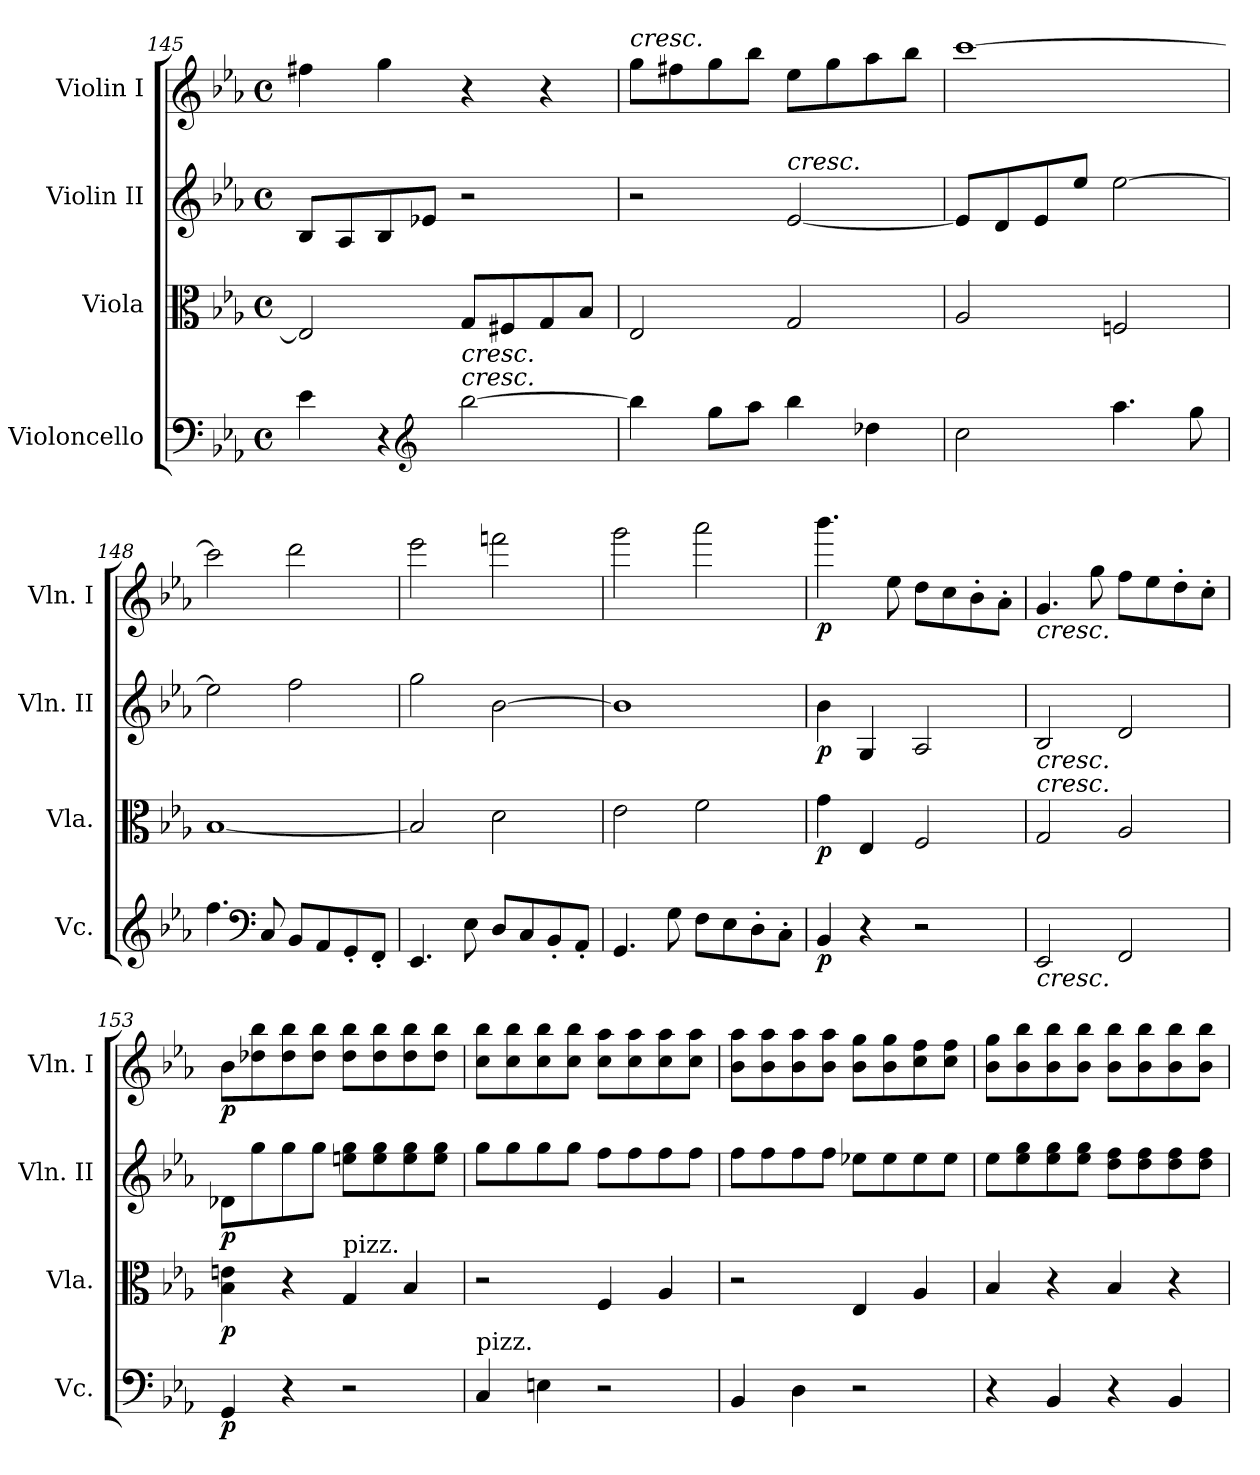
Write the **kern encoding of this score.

**kern	**dynam	**kern	**dynam	**kern	**dynam	**kern	**dynam
*part4	*part4	*part3	*part3	*part2	*part2	*part1	*part1
*staff4	*staff4	*staff3	*staff3	*staff2	*staff2	*staff1	*staff1
*I"Violoncello	*	*I"Viola	*	*I"Violin II	*	*I"Violin I	*
*I'Vc.	*	*I'Vla.	*	*I'Vln. II	*	*I'Vln. I	*
*clefF4	*	*clefC3	*	*clefG2	*	*clefG2	*
*k[b-e-a-]	*	*k[b-e-a-]	*	*k[b-e-a-]	*	*k[b-e-a-]	*
*E-:	*	*E-:	*	*E-:	*	*E-:	*
*M4/4	*	*M4/4	*	*M4/4	*	*M4/4	*
*met(c)	*	*met(c)	*	*met(c)	*	*met(c)	*
=145	=145	=145	=145	=145	=145	=145	=145
4e-\	.	2E-/]	.	8B-/L	.	4ff#X\	.
.	.	.	.	8A-/	.	.	.
4r	.	.	.	8B-/	.	4gg\	.
*clefG2	*	*	*	*	*	*	*
.	.	.	.	8e-X/J	.	.	.
!	!	!LO:TX:b:i:t=cresc.	!	!	!	!	!
!LO:TX:a:i:t=cresc.	!	!	!	!	!	!	!
[2bb-\	.	8G/L	.	2r	.	4r	.
.	.	8F#X/	.	.	.	.	.
.	.	8G/	.	.	.	4r	.
.	.	8B-/J	.	.	.	.	.
=146	=146	=146	=146	=146	=146	=146	=146
!	!	!	!	!	!	!LO:TX:a:i:t=cresc.	!
4bb-\]	.	2E-/	.	2r	.	8gg\L	.
.	.	.	.	.	.	8ff#X\	.
8gg\L	.	.	.	.	.	8gg\	.
8aa-\J	.	.	.	.	.	8bb-\J	.
!	!	!	!	!LO:TX:a:i:t=cresc.	!	!	!
4bb-\	.	2G/	.	[2e-/	.	8ee-\L	.
.	.	.	.	.	.	8gg\	.
4dd-X\	.	.	.	.	.	8aa-\	.
.	.	.	.	.	.	8bb-\J	.
=147	=147	=147	=147	=147	=147	=147	=147
2cc\	.	2A-/	.	8e-/L]	.	[1ccc	.
.	.	.	.	8d/	.	.	.
.	.	.	.	8e-/	.	.	.
.	.	.	.	8ee-/J	.	.	.
4.aa-\	.	2Fn/	.	[2ee-\	.	.	.
8gg\	.	.	.	.	.	.	.
=148	=148	=148	=148	=148	=148	=148	=148
4.ff\	.	[1B-	.	2ee-\]	.	2ccc\]	.
*clefF4	*	*	*	*	*	*	*
8C/	.	.	.	.	.	.	.
8BB-/L	.	.	.	2ff\	.	2ddd\	.
8AA-/	.	.	.	.	.	.	.
8GG'/	.	.	.	.	.	.	.
8FF'/J	.	.	.	.	.	.	.
=149	=149	=149	=149	=149	=149	=149	=149
4.EE-/	.	2B-/]	.	2gg\	.	2eee-\	.
8E-\	.	.	.	.	.	.	.
8D/L	.	2d\	.	[2b-\	.	2fffn\	.
8C/	.	.	.	.	.	.	.
8BB-'/	.	.	.	.	.	.	.
8AA-'/J	.	.	.	.	.	.	.
=150	=150	=150	=150	=150	=150	=150	=150
4.GG/	.	2e-\	.	1b-]	.	2ggg\	.
8G\	.	.	.	.	.	.	.
8F\L	.	2f\	.	.	.	2aaa-\	.
8E-\	.	.	.	.	.	.	.
8D'\	.	.	.	.	.	.	.
8C'\J	.	.	.	.	.	.	.
=151	=151	=151	=151	=151	=151	=151	=151
!	!LO:DY:b	!	!LO:DY:b	!	!LO:DY:b	!	!LO:DY:b
4BB-/	p	4g\	p	4b-\	p	4.bbb-\	p
4r	.	4E-/	.	4G/	.	.	.
.	.	.	.	.	.	8ee-\	.
2r	.	2F/	.	2A-/	.	8dd\L	.
.	.	.	.	.	.	8cc\	.
.	.	.	.	.	.	8b-'\	.
.	.	.	.	.	.	8a-'\J	.
=152	=152	=152	=152	=152	=152	=152	=152
!	!	!	!	!	!	!LO:TX:b:i:t=cresc.	!
!	!	!	!	!LO:TX:b:i:t=cresc.	!	!	!
!	!	!LO:TX:a:i:t=cresc.	!	!	!	!	!
!LO:TX:b:i:t=cresc.	!	!	!	!	!	!	!
2EE-/	.	2G/	.	2B-/	.	4.g/	.
.	.	.	.	.	.	8gg\	.
2FF/	.	2A-/	.	2d/	.	8ff\L	.
.	.	.	.	.	.	8ee-\	.
.	.	.	.	.	.	8dd'\	.
.	.	.	.	.	.	8cc'\J	.
=153	=153	=153	=153	=153	=153	=153	=153
!	!LO:DY:b	!	!LO:DY:b	!	!LO:DY:b	!	!LO:DY:b
4GG/	p	4B-\ 4en\	p	8d-X\L	p	8b-\L	p
.	.	.	.	8gg\	.	8dd-X\ 8bb-\	.
4r	.	4r	.	8gg\	.	8dd-\ 8bb-\	.
.	.	.	.	8gg\J	.	8dd-\ 8bb-\J	.
!	!	!LO:TX:a:t=pizz.	!	!	!	!	!
2r	.	4G/	.	8een\ 8gg\L	.	8dd-\ 8bb-\L	.
.	.	.	.	8ee\ 8gg\	.	8dd-\ 8bb-\	.
.	.	4B-/	.	8ee\ 8gg\	.	8dd-\ 8bb-\	.
.	.	.	.	8ee\ 8gg\J	.	8dd-\ 8bb-\J	.
=154	=154	=154	=154	=154	=154	=154	=154
!LO:TX:a:t=pizz.	!	!	!	!	!	!	!
4C/	.	2r	.	8gg\L	.	8cc\ 8bb-\L	.
.	.	.	.	8gg\	.	8cc\ 8bb-\	.
4En\	.	.	.	8gg\	.	8cc\ 8bb-\	.
.	.	.	.	8gg\J	.	8cc\ 8bb-\J	.
2r	.	4F/	.	8ff\L	.	8cc\ 8aa-\L	.
.	.	.	.	8ff\	.	8cc\ 8aa-\	.
.	.	4A-/	.	8ff\	.	8cc\ 8aa-\	.
.	.	.	.	8ff\J	.	8cc\ 8aa-\J	.
=155	=155	=155	=155	=155	=155	=155	=155
4BB-/	.	2r	.	8ff\L	.	8b-\ 8aa-\L	.
.	.	.	.	8ff\	.	8b-\ 8aa-\	.
4D\	.	.	.	8ff\	.	8b-\ 8aa-\	.
.	.	.	.	8ff\J	.	8b-\ 8aa-\J	.
2r	.	4E-/	.	8ee-X\L	.	8b-\ 8gg\L	.
.	.	.	.	8ee-\	.	8b-\ 8gg\	.
.	.	4A-/	.	8ee-\	.	8cc\ 8ff\	.
.	.	.	.	8ee-\J	.	8cc\ 8ff\J	.
=156	=156	=156	=156	=156	=156	=156	=156
4r	.	4B-/	.	8ee-\L	.	8b-\ 8gg\L	.
.	.	.	.	8ee-\ 8gg\	.	8b-\ 8bb-\	.
4BB-/	.	4r	.	8ee-\ 8gg\	.	8b-\ 8bb-\	.
.	.	.	.	8ee-\ 8gg\J	.	8b-\ 8bb-\J	.
4r	.	4B-/	.	8dd\ 8ff\L	.	8b-\ 8bb-\L	.
.	.	.	.	8dd\ 8ff\	.	8b-\ 8bb-\	.
4BB-/	.	4r	.	8dd\ 8ff\	.	8b-\ 8bb-\	.
.	.	.	.	8dd\ 8ff\J	.	8b-\ 8bb-\J	.
=	=	=	=	=	=	=	=
*-	*-	*-	*-	*-	*-	*-	*-
